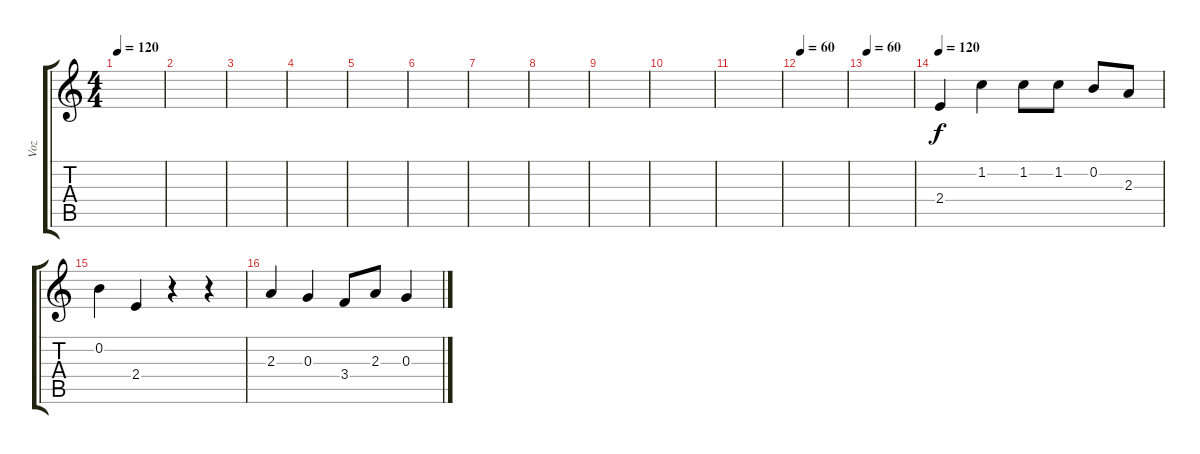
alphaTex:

\track ("Voz" "Voz") {instrument acousticguitarnylon}
\staff {score tabs}
\tuning (E4 B3 G3 D3 A2 E2) {hide}
\ts (4 4)
\tempo 120
\clef g2
\ks c
|
|
|
|
|
|
|
|
|
|
|
\tempo 60
|
\tempo 60
|
\tempo 120
2.4.4 1.2.4 1.2.8 1.2.8 0.2.8 2.3.8 |
0.2.4 2.4.4 r.4 r.4 |
2.3.4 0.3.4 3.4.8 2.3.8 0.3.4
